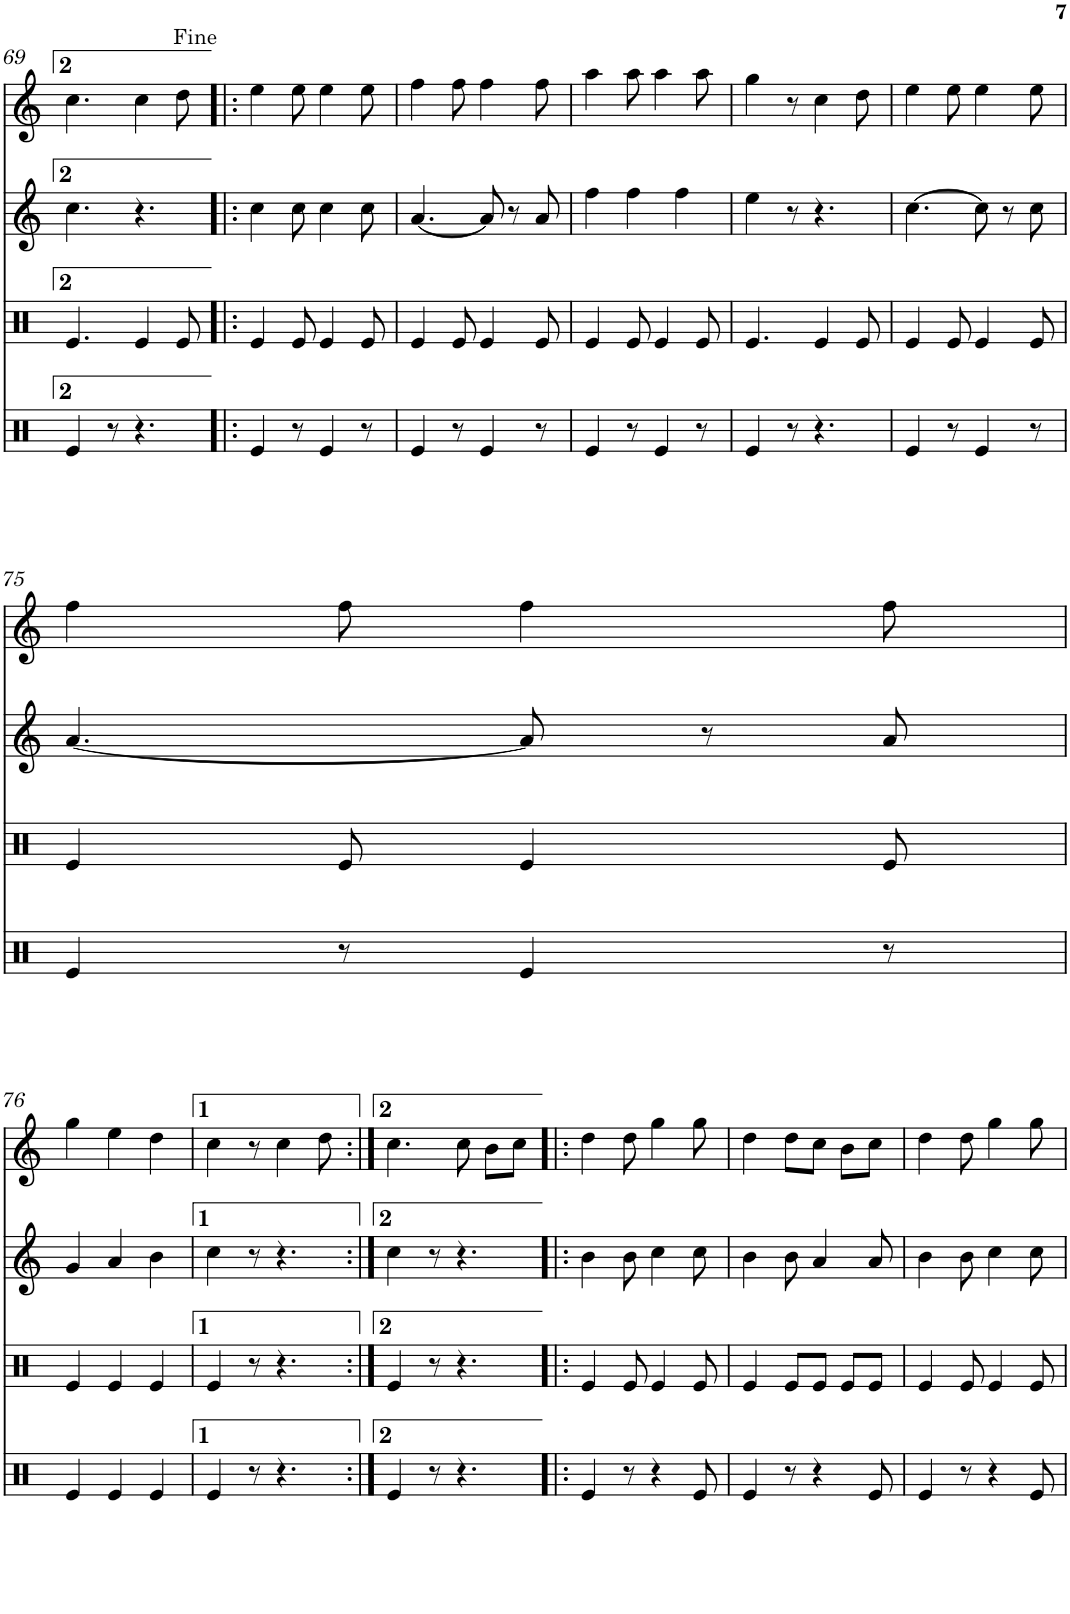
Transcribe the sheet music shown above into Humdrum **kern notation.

**kern	**kern	**kern	**kern
*part4	*part3	*part2	*part1
*staff4	*staff3	*staff2	*staff1
*I"Timbal fondo	*I"Timbal	*I"Gralla 2	*I"Gralla 1
!!LO:PB:g=z
*clefX	*clefX	*clefG2	*clefG2
*k[]	*k[]	*k[]	*k[]
*M3/4	*M3/4	*M3/4	*M3/4
=69	=69	=69	=69
4e/	4.e/	4.cc\	4.cc\
8r	.	.	.
4.r	4e/	4.r	4cc\
.	8e/	.	8dd\
=70!|:	=70!|:	=70!|:	=70!|:
4e/	4e/	4cc\	4ee\
8r	8e/	8cc\	8ee\
4e/	4e/	4cc\	4ee\
8r	8e/	8cc\	8ee\
=71	=71	=71	=71
4e/	4e/	[4.a/	4ff\
8r	8e/	.	8ff\
4e/	4e/	8a/]	4ff\
.	.	8r	.
8r	8e/	8a/	8ff\
=72	=72	=72	=72
4e/	4e/	4ff\	4aa\
8r	8e/	4ff\	8aa\
4e/	4e/	.	4aa\
.	.	4ff\	.
8r	8e/	.	8aa\
=73	=73	=73	=73
4e/	4.e/	4ee\	4gg\
8r	.	8r	8r
4.r	4e/	4.r	4cc\
.	8e/	.	8dd\
=74	=74	=74	=74
4e/	4e/	[4.cc\	4ee\
8r	8e/	.	8ee\
4e/	4e/	8cc\]	4ee\
.	.	8r	.
8r	8e/	8cc\	8ee\
!!LO:LB:g=z
=75	=75	=75	=75
4e/	4e/	[4.a/	4ff\
8r	8e/	.	8ff\
4e/	4e/	8a/]	4ff\
.	.	8r	.
8r	8e/	8a/	8ff\
!!LO:LB:g=z
=76	=76	=76	=76
4e/	4e/	4g/	4gg\
4e/	4e/	4a/	4ee\
4e/	4e/	4b\	4dd\
=77	=77	=77	=77
4e/	4e/	4cc\	4cc\
8r	8r	8r	8r
4.r	4.r	4.r	4cc\
.	.	.	8dd\
=78:|!	=78:|!	=78:|!	=78:|!
4e/	4e/	4cc\	4.cc\
8r	8r	8r	.
4.r	4.r	4.r	8cc\
.	.	.	8b\L
.	.	.	8cc\J
=79!|:	=79!|:	=79!|:	=79!|:
4e/	4e/	4b\	4dd\
8r	8e/	8b\	8dd\
4r	4e/	4cc\	4gg\
8e/	8e/	8cc\	8gg\
=80	=80	=80	=80
4e/	4e/	4b\	4dd\
8r	8e/L	8b\	8dd\L
4r	8e/J	4a/	8cc\J
.	8e/L	.	8b\L
8e/	8e/J	8a/	8cc\J
=81	=81	=81	=81
4e/	4e/	4b\	4dd\
8r	8e/	8b\	8dd\
4r	4e/	4cc\	4gg\
8e/	8e/	8cc\	8gg\
=	=	=	=
*-	*-	*-	*-
